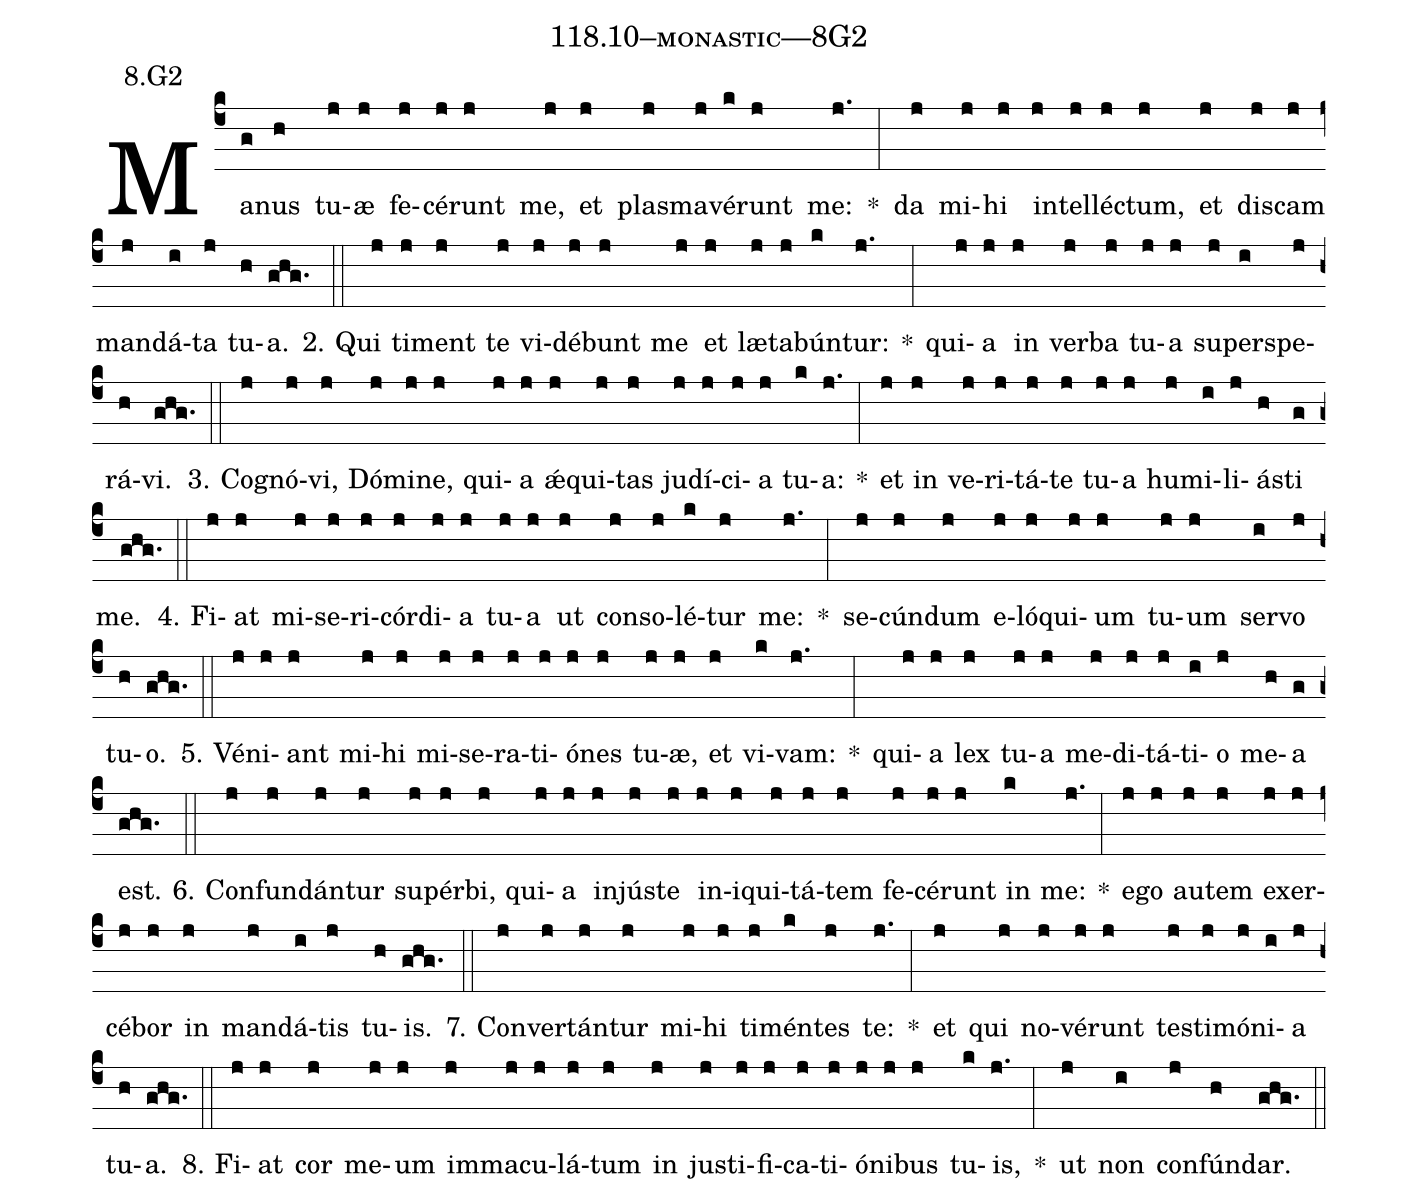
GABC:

name: 118.10--monastic---8G2;
annotation: 8.G2;
%%
(c4)Ma(g)nus(h) tu(j)æ(j) fe(j)cé(j)runt(j) me,(j) et(j) plas(j)ma(j)vé(k)runt(j) me:(j.) *(:) da(j) mi(j)hi(j) in(j)tel(j)léc(j)tum,(j) et(j) dis(j)cam(j) man(j)dá(i)ta(j) tu(h)a.(ghg.) (::)
2. Qui(j) ti(j)ment(j) te(j) vi(j)dé(j)bunt(j) me(j) et(j) læ(j)ta(j)bún(k)tur:(j.) *(:) qui(j)a(j) in(j) ver(j)ba(j) tu(j)a(j) su(j)per(i)spe(j)rá(h)vi.(ghg.) (::)
3. Co(j)gnó(j)vi,(j) Dó(j)mi(j)ne,(j) qui(j)a(j) ǽ(j)qui(j)tas(j) ju(j)dí(j)ci(j)a(j) tu(k)a:(j.) *(:) et(j) in(j) ve(j)ri(j)tá(j)te(j) tu(j)a(j) hu(j)mi(i)li(j)ás(h)ti(g) me.(ghg.) (::)
4. Fi(j)at(j) mi(j)se(j)ri(j)cór(j)di(j)a(j) tu(j)a(j) ut(j) con(j)so(j)lé(k)tur(j) me:(j.) *(:) se(j)cún(j)dum(j) e(j)ló(j)qui(j)um(j) tu(j)um(j) ser(i)vo(j) tu(h)o.(ghg.) (::)
5. Vé(j)ni(j)ant(j) mi(j)hi(j) mi(j)se(j)ra(j)ti(j)ó(j)nes(j) tu(j)æ,(j) et(j) vi(k)vam:(j.) *(:) qui(j)a(j) lex(j) tu(j)a(j) me(j)di(j)tá(j)ti(i)o(j) me(h)a(g) est.(ghg.) (::)
6. Con(j)fun(j)dán(j)tur(j) su(j)pér(j)bi,(j) qui(j)a(j) in(j)jús(j)te(j) in(j)i(j)qui(j)tá(j)tem(j) fe(j)cé(j)runt(j) in(k) me:(j.) *(:) e(j)go(j) au(j)tem(j) ex(j)er(j)cé(j)bor(j) in(j) man(j)dá(i)tis(j) tu(h)is.(ghg.) (::)
7. Con(j)ver(j)tán(j)tur(j) mi(j)hi(j) ti(j)mén(k)tes(j) te:(j.) *(:) et(j) qui(j) no(j)vé(j)runt(j) tes(j)ti(j)mó(j)ni(i)a(j) tu(h)a.(ghg.) (::)
8. Fi(j)at(j) cor(j) me(j)um(j) im(j)ma(j)cu(j)lá(j)tum(j) in(j) jus(j)ti(j)fi(j)ca(j)ti(j)ó(j)ni(j)bus(j) tu(k)is,(j.) *(:) ut(j) non(i) con(j)fún(h)dar.(ghg.) (::)
